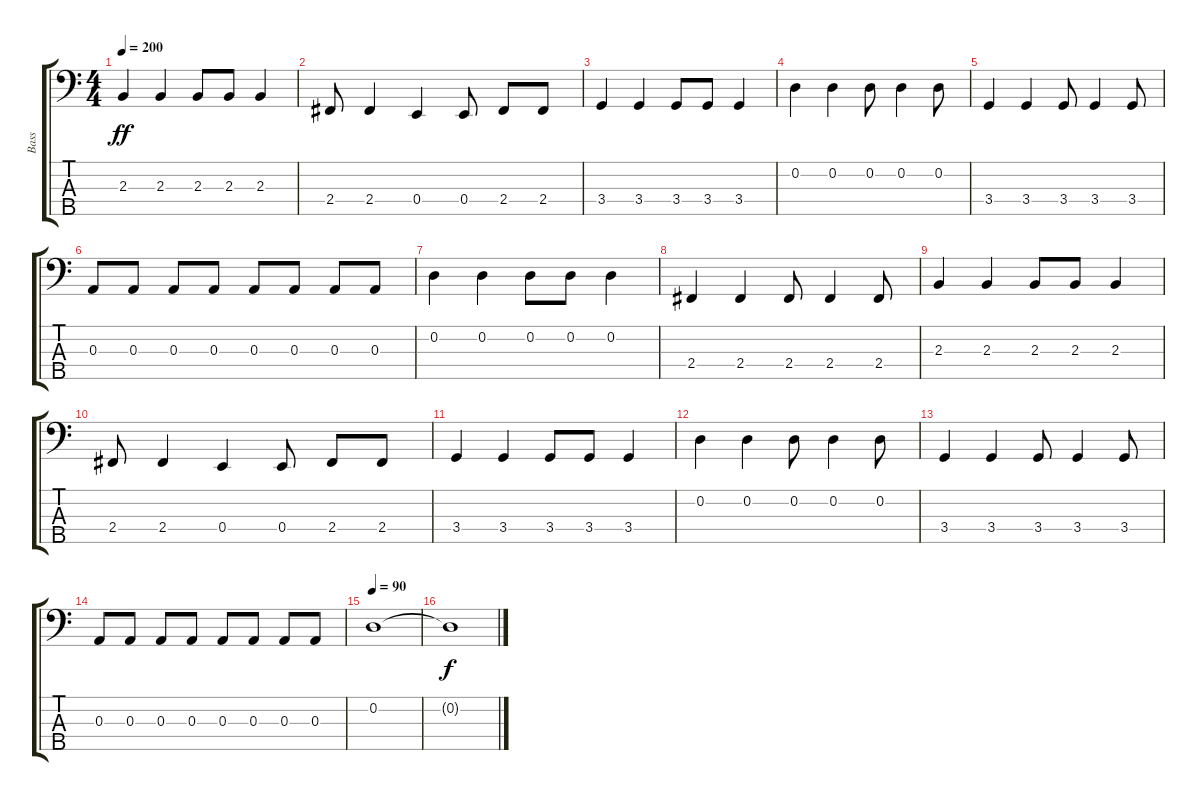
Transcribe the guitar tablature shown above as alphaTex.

\track ("Bass" "Bass") {instrument electricbassfinger}
\staff {score tabs}
\tuning (G2 D2 A1 E1 B0) {hide}
\ts (4 4)
\tempo 200
\clef f4
\ks c
2.3.4{dy ff} 2.3.4 2.3.8 2.3.8 2.3.4 |
2.4.8 2.4.4 0.4.4 0.4.8 2.4.8 2.4.8 |
3.4.4 3.4.4 3.4.8 3.4.8 3.4.4 |
0.2.4 0.2.4 0.2.8 0.2.4 0.2.8 |
3.4.4 3.4.4 3.4.8 3.4.4 3.4.8 |
0.3.8 0.3.8 0.3.8 0.3.8 0.3.8 0.3.8 0.3.8 0.3.8 |
0.2.4 0.2.4 0.2.8 0.2.8 0.2.4 |
2.4.4 2.4.4 2.4.8 2.4.4 2.4.8 |
2.3.4 2.3.4 2.3.8 2.3.8 2.3.4 |
2.4.8 2.4.4 0.4.4 0.4.8 2.4.8 2.4.8 |
3.4.4 3.4.4 3.4.8 3.4.8 3.4.4 |
0.2.4 0.2.4 0.2.8 0.2.4 0.2.8 |
3.4.4 3.4.4 3.4.8 3.4.4 3.4.8 |
0.3.8 0.3.8 0.3.8 0.3.8 0.3.8 0.3.8 0.3.8 0.3.8 |
\tempo 90
0.2.1 |
0.2{t}.1{dy f}
